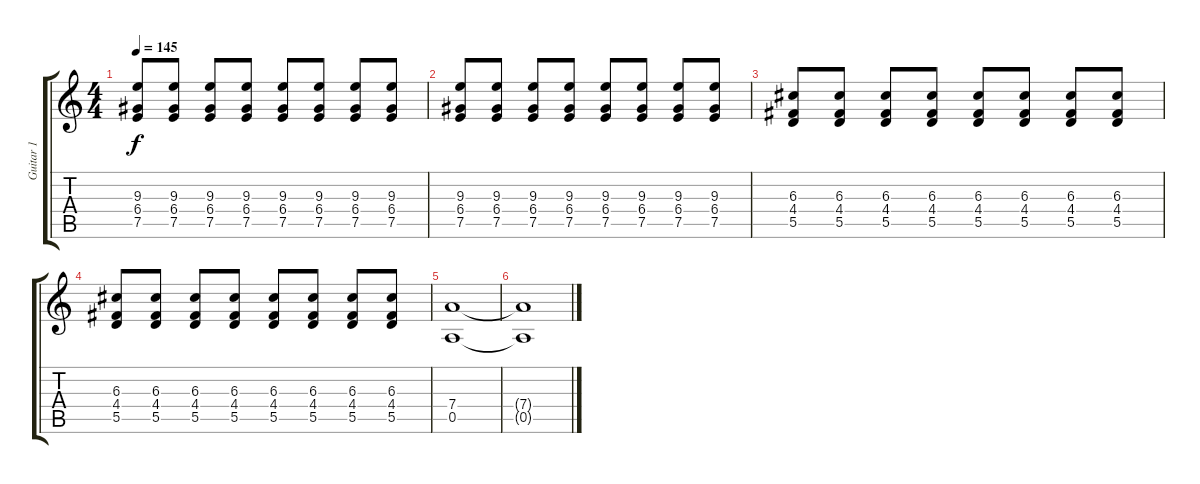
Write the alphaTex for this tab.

\track ("Guitar 1" "Guitar 1") {instrument electricguitarjazz}
\staff {score tabs}
\tuning (E4 B3 G3 D3 A2 E2) {hide}
\ts (4 4)
\tempo 145
\clef g2
\ks c
(9.3 6.4 7.5).8{dy f} (9.3 6.4 7.5).8 (9.3 6.4 7.5).8 (9.3 6.4 7.5).8 (9.3 6.4 7.5).8 (9.3 6.4 7.5).8 (9.3 6.4 7.5).8 (9.3 6.4 7.5).8 |
(9.3 6.4 7.5).8 (9.3 6.4 7.5).8 (9.3 6.4 7.5).8 (9.3 6.4 7.5).8 (9.3 6.4 7.5).8 (9.3 6.4 7.5).8 (9.3 6.4 7.5).8 (9.3 6.4 7.5).8 |
(6.3 4.4 5.5).8 (6.3 4.4 5.5).8 (6.3 4.4 5.5).8 (6.3 4.4 5.5).8 (6.3 4.4 5.5).8 (6.3 4.4 5.5).8 (6.3 4.4 5.5).8 (6.3 4.4 5.5).8 |
(6.3 4.4 5.5).8 (6.3 4.4 5.5).8 (6.3 4.4 5.5).8 (6.3 4.4 5.5).8 (6.3 4.4 5.5).8 (6.3 4.4 5.5).8 (6.3 4.4 5.5).8 (6.3 4.4 5.5).8 |
(7.4 0.5).1 |
(7.4{t} 0.5{t}).1
